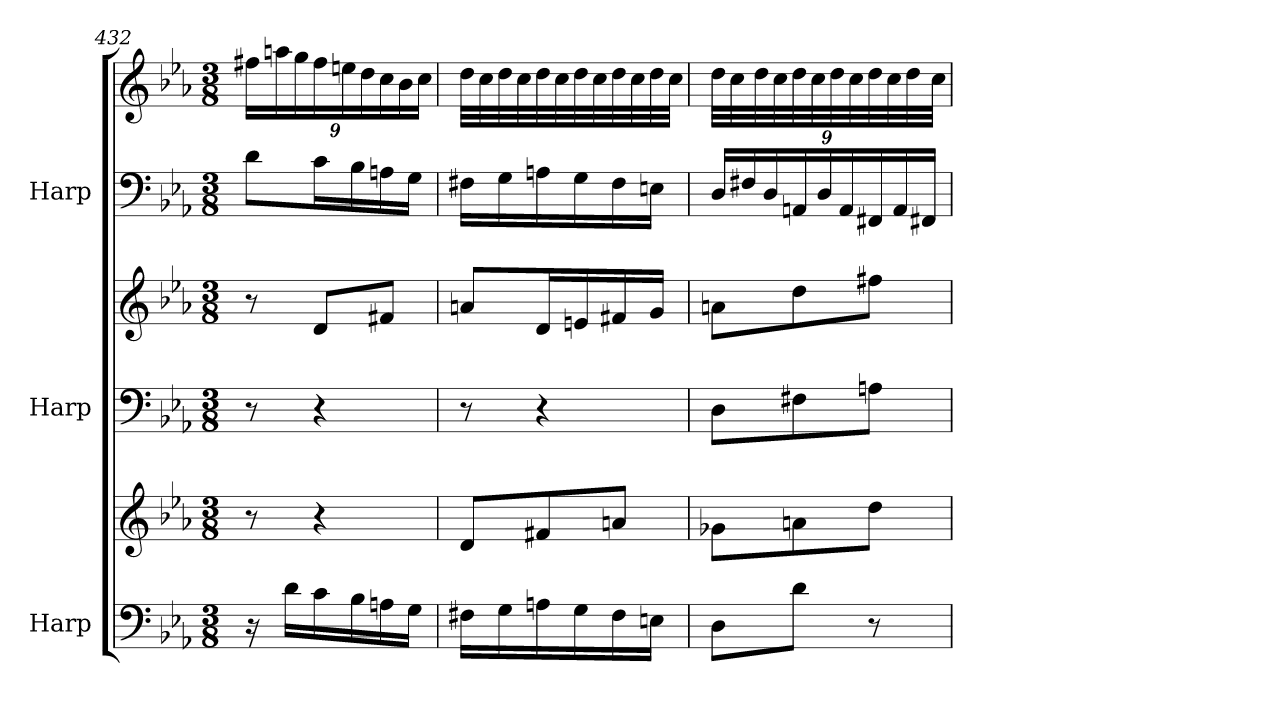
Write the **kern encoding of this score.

**kern	**kern	**kern	**kern	**kern	**kern
*part3	*part3	*part2	*part2	*part1	*part1
*staff6	*staff5	*staff4	*staff3	*staff2	*staff1
*I"Harp	*	*I"Harp	*	*I"Harp	*
*I'Hp	*	*I'Hp	*	*I'Hp	*
*clefF4	*clefG2	*clefF4	*clefG2	*clefF4	*clefG2
*k[b-e-a-]	*k[b-e-a-]	*k[b-e-a-]	*k[b-e-a-]	*k[b-e-a-]	*k[b-e-a-]
*M3/8	*M3/8	*M3/8	*M3/8	*M3/8	*M3/8
*	*	*	*	*	*Xbrackettup
=432	=432	=432	=432	=432	=432
16r	8r	8r	8r	8d\L	24ff#X\LL
.	.	.	.	.	24aan\
16d\LL	.	.	.	.	.
.	.	.	.	.	24gg\
16c\	4r	4r	8d/L	16c\L	24ff#\
.	.	.	.	.	24een\
16B-\	.	.	.	16B-\	.
.	.	.	.	.	24dd\
16An\	.	.	8f#X/J	16An\	24cc\
.	.	.	.	.	24b-\
16G\JJ	.	.	.	16G\JJ	.
.	.	.	.	.	24cc\JJ
=433	=433	=433	=433	=433	=433
16F#X\LL	8d/L	8r	8an/L	16F#X\LL	32dd\LLL
.	.	.	.	.	32cc\
16G\	.	.	.	16G\	32dd\
.	.	.	.	.	32cc\
16An\	8f#X/	4r	16d/L	16An\	32dd\
.	.	.	.	.	32cc\
16G\	.	.	16en/	16G\	32dd\
.	.	.	.	.	32cc\
16F#\	8an/J	.	16f#X/	16F#\	32dd\
.	.	.	.	.	32cc\
16En\JJ	.	.	16g/JJ	16En\JJ	32dd\
.	.	.	.	.	32cc\JJJ
!!LO:PB:g=z
=434	=434	=434	=434	=434	=434
*	*	*	*	*Xbrackettup	*
8D\L	8g-X\L	8D\L	8an\L	24D/LL	32dd\LLL
.	.	.	.	.	32cc\
.	.	.	.	24F#X/	.
.	.	.	.	.	32dd\
.	.	.	.	24D/	.
.	.	.	.	.	32cc\
8d\J	8an\	8F#X\	8dd\	24AAn/	32dd\
.	.	.	.	.	32cc\
.	.	.	.	24D/	.
.	.	.	.	.	32dd\
.	.	.	.	24AA/	.
.	.	.	.	.	32cc\
8r	8dd\J	8An\J	8ff#X\J	24FF#X/	32dd\
.	.	.	.	.	32cc\
.	.	.	.	24AA/	.
.	.	.	.	.	32dd\
.	.	.	.	24FF#X/JJ	.
.	.	.	.	.	32cc\JJJ
=	=	=	=	=	=
*-	*-	*-	*-	*-	*-
